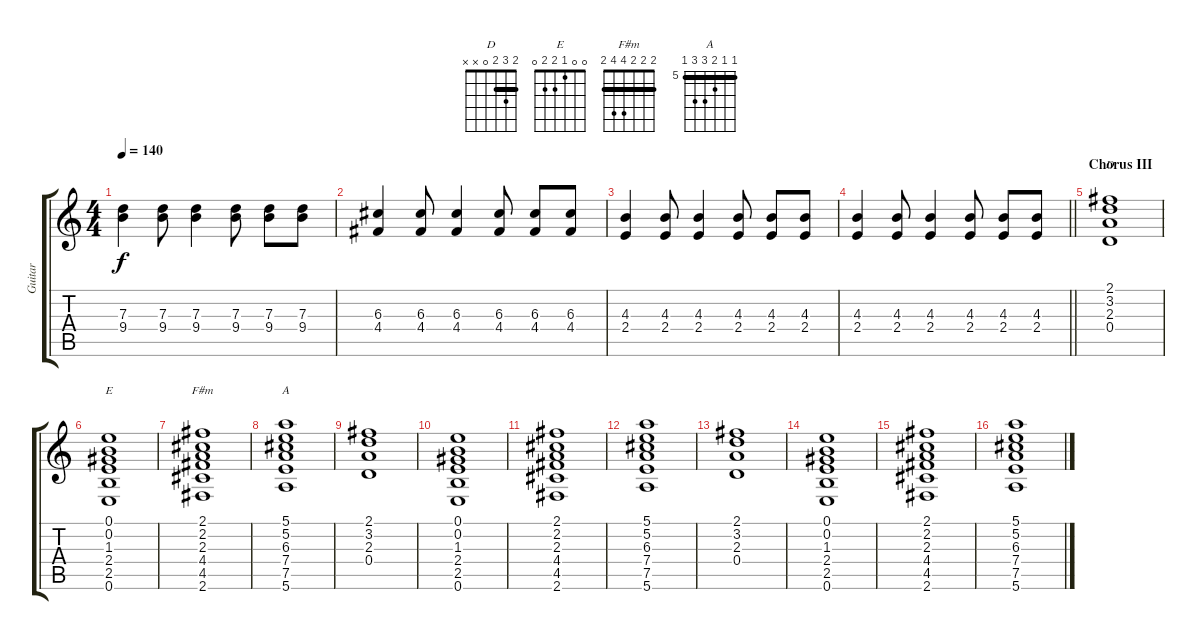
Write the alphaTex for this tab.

\track ("Guitar" "Guitar") {instrument overdrivenguitar}
\staff {score tabs}
\tuning (E4 B3 G3 D3 A2 E2) {hide}
\chord ("D" 2 3 2 0 x x) {barre 2}
\chord ("E" 0 0 1 2 2 0)
\chord ("F#m" 2 2 2 4 4 2) {barre 2}
\chord ("A" 5 5 6 7 7 5) {firstfret 5 barre 5}
\ts (4 4)
\tempo 140
\clef g2
\ks c
(7.3 9.4).4{dy f} (7.3 9.4).8 (7.3 9.4).4 (7.3 9.4).8 (7.3 9.4).8 (7.3 9.4).8 |
(6.3 4.4).4 (6.3 4.4).8 (6.3 4.4).4 (6.3 4.4).8 (6.3 4.4).8 (6.3 4.4).8 |
(4.3 2.4).4 (4.3 2.4).8 (4.3 2.4).4 (4.3 2.4).8 (4.3 2.4).8 (4.3 2.4).8 |
\barLineRight lightlight
(4.3 2.4).4 (4.3 2.4).8 (4.3 2.4).4 (4.3 2.4).8 (4.3 2.4).8 (4.3 2.4).8 |
\section ("" "Chorus III")
(2.1 3.2 2.3 0.4).1{ch "D"} |
(0.1 0.2 1.3 2.4 2.5 0.6).1{ch "E"} |
(2.1 2.2 2.3 4.4 4.5 2.6).1{ch "F#m"} |
(5.1 5.2 6.3 7.4 7.5 5.6).1{ch "A"} |
(2.1 3.2 2.3 0.4).1 |
(0.1 0.2 1.3 2.4 2.5 0.6).1 |
(2.1 2.2 2.3 4.4 4.5 2.6).1 |
(5.1 5.2 6.3 7.4 7.5 5.6).1 |
(2.1 3.2 2.3 0.4).1 |
(0.1 0.2 1.3 2.4 2.5 0.6).1 |
(2.1 2.2 2.3 4.4 4.5 2.6).1 |
(5.1 5.2 6.3 7.4 7.5 5.6).1
